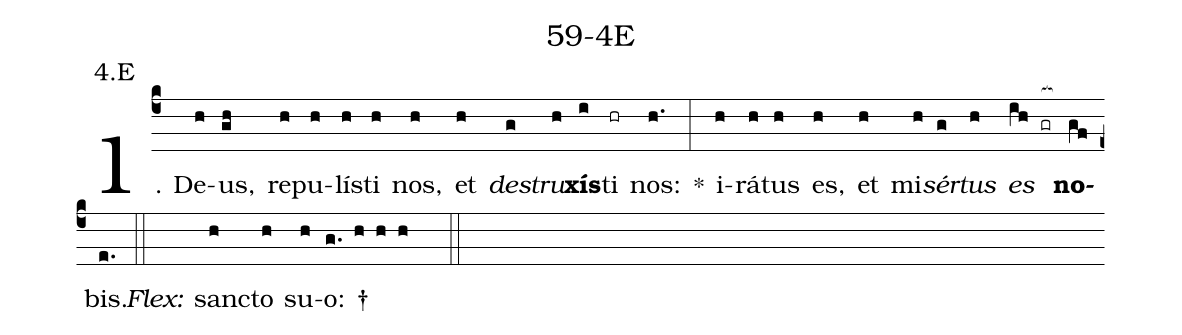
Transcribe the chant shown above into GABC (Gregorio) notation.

name: 59-4E;
annotation: 4.E;
%%
(c4)1. De(h)us,(gh) re(h)pu(h)lís(h)ti(h) nos,(h) et(h) <i>de</i>(g)<i>stru</i>(h)<b>xís</b>(i)ti(hr) nos:(h.) *(:) i(h)rá(h)tus(h) es,(h) et(h) mi(h)<i>sér</i>(g)<i>tus</i>(h) <i>es</i>(ih gr[ocb:1{]) <b>no</b>(gf[ocb:0}])bis.(e.) (::)
<i>Flex:</i>()  sanc(h)to(h) su(h)o: †(g. h h h  ::)
